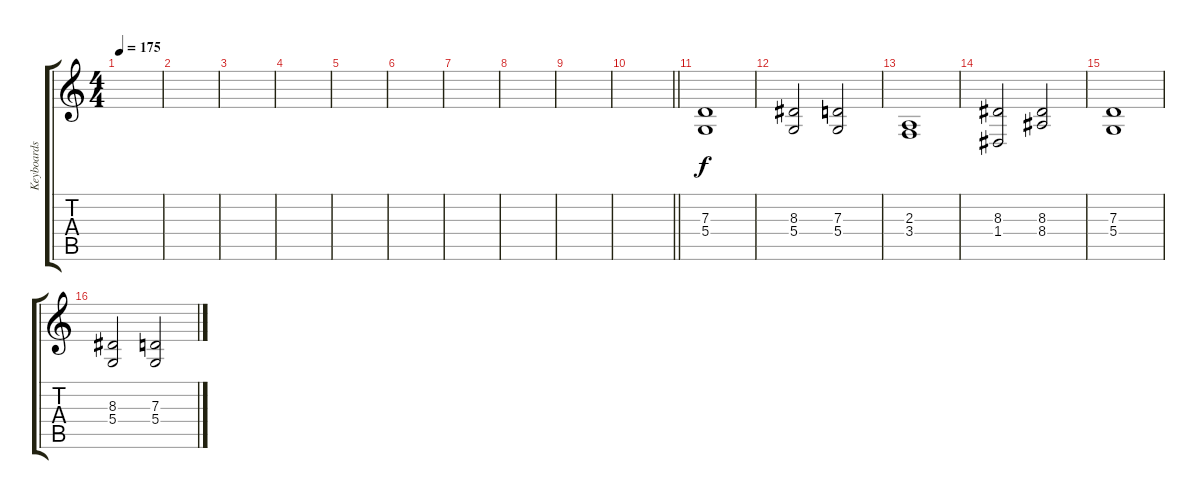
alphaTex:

\track ("Keyboards" "Keyboards") {instrument stringensemble1}
\staff {score tabs}
\tuning (E4 B3 G3 D3 A2 E2) {hide}
\ts (4 4)
\tempo 175
\clef g2
\ks c
|
|
|
|
|
|
|
|
|
\barLineRight lightlight
|
(7.3 5.4).1 |
(8.3 5.4).2 (7.3 5.4).2 |
(2.3 3.4).1 |
(8.3 1.4).2 (8.3 8.4).2 |
(7.3 5.4).1 |
(8.3 5.4).2 (7.3 5.4).2
